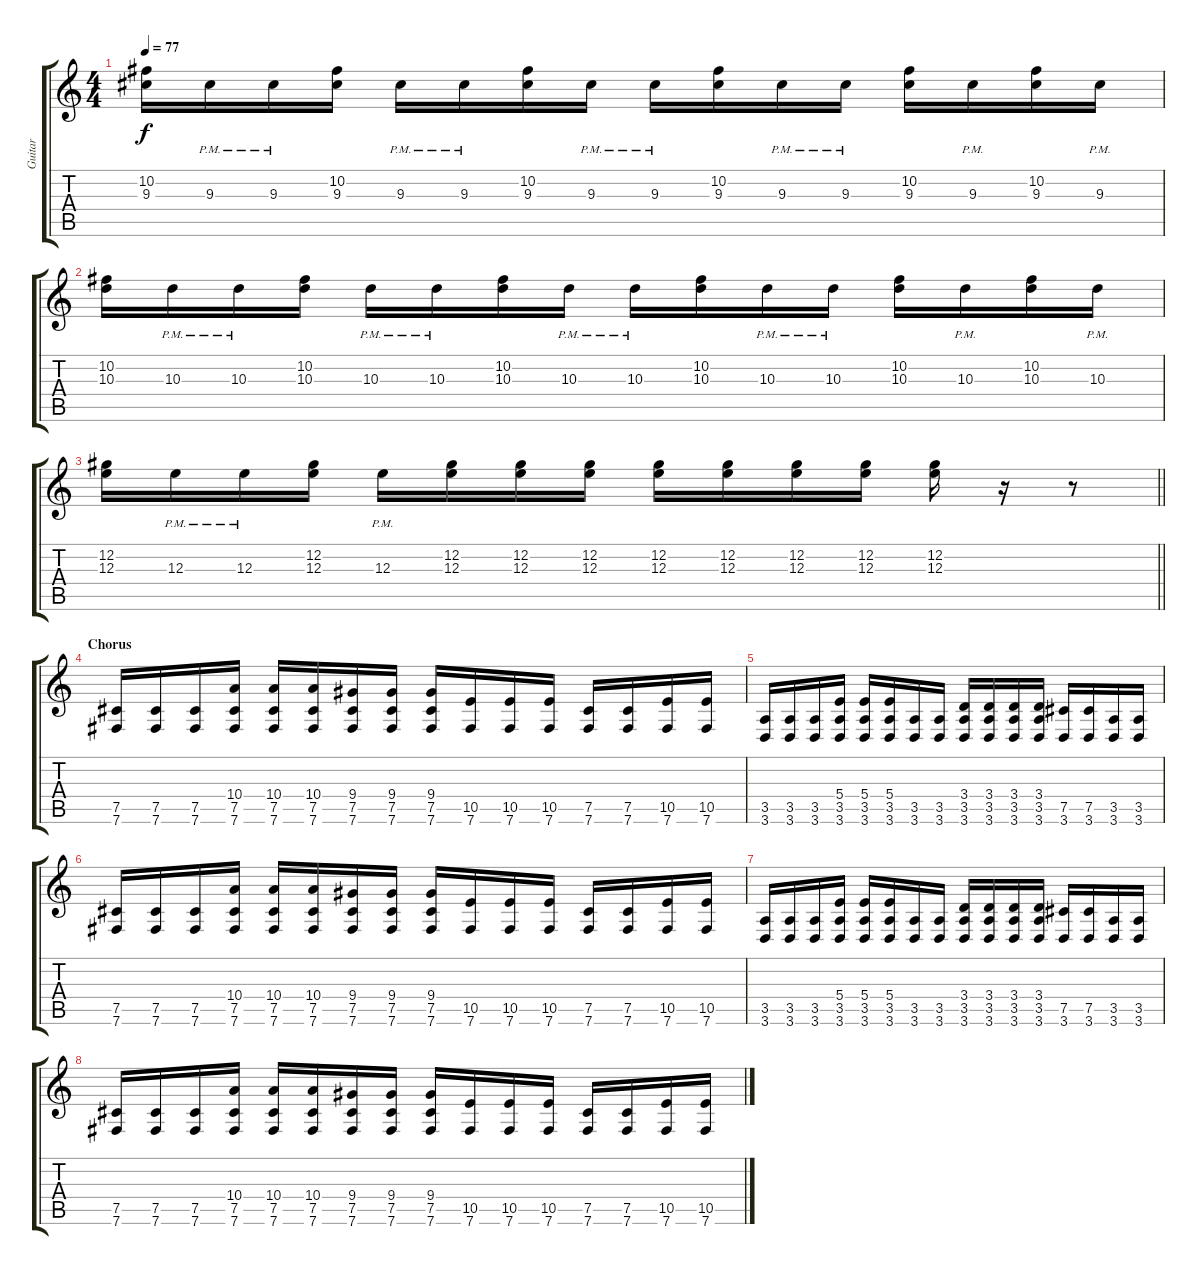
\track ("Guitar" "Guitar") {instrument distortionguitar}
\staff {score tabs}
\tuning (Db4 Ab3 E3 B2 Gb2 B1) {hide}
\ts (4 4)
\tempo 77
\clef g2
\ks c
(10.2 9.3).16{dy f} 9.3{pm}.16 9.3{pm}.16 (10.2 9.3).16 9.3{pm}.16 9.3{pm}.16 (10.2 9.3).16 9.3{pm}.16 9.3{pm}.16 (10.2 9.3).16 9.3{pm}.16 9.3{pm}.16 (10.2 9.3).16 9.3{pm}.16 (10.2 9.3).16 9.3{pm}.16 |
(10.2 10.3).16 10.3{pm}.16 10.3{pm}.16 (10.2 10.3).16 10.3{pm}.16 10.3{pm}.16 (10.2 10.3).16 10.3{pm}.16 10.3{pm}.16 (10.2 10.3).16 10.3{pm}.16 10.3{pm}.16 (10.2 10.3).16 10.3{pm}.16 (10.2 10.3).16 10.3{pm}.16 |
\barLineRight lightlight
(12.2 12.3).16 12.3{pm}.16 12.3{pm}.16 (12.2 12.3).16 12.3{pm}.16 (12.2 12.3).16 (12.2 12.3).16 (12.2 12.3).16 (12.2 12.3).16 (12.2 12.3).16 (12.2 12.3).16 (12.2 12.3).16 (12.2 12.3).16 r.16 r.8 |
\section ("" "Chorus")
(7.5 7.6).16 (7.5 7.6).16 (7.5 7.6).16 (10.4 7.5 7.6).16 (10.4 7.5 7.6).16 (10.4 7.5 7.6).16 (9.4 7.5 7.6).16 (9.4 7.5 7.6).16 (9.4 7.5 7.6).16 (10.5 7.6).16 (10.5 7.6).16 (10.5 7.6).16 (7.5 7.6).16 (7.5 7.6).16 (10.5 7.6).16 (10.5 7.6).16 |
(3.5 3.6).16 (3.5 3.6).16 (3.5 3.6).16 (5.4 3.5 3.6).16 (5.4 3.5 3.6).16 (5.4 3.5 3.6).16 (3.5 3.6).16 (3.5 3.6).16 (3.4 3.5 3.6).16 (3.4 3.5 3.6).16 (3.4 3.5 3.6).16 (3.4 3.5 3.6).16 (7.5 3.6).16 (7.5 3.6).16 (3.5 3.6).16 (3.5 3.6).16 |
(7.5 7.6).16 (7.5 7.6).16 (7.5 7.6).16 (10.4 7.5 7.6).16 (10.4 7.5 7.6).16 (10.4 7.5 7.6).16 (9.4 7.5 7.6).16 (9.4 7.5 7.6).16 (9.4 7.5 7.6).16 (10.5 7.6).16 (10.5 7.6).16 (10.5 7.6).16 (7.5 7.6).16 (7.5 7.6).16 (10.5 7.6).16 (10.5 7.6).16 |
(3.5 3.6).16 (3.5 3.6).16 (3.5 3.6).16 (5.4 3.5 3.6).16 (5.4 3.5 3.6).16 (5.4 3.5 3.6).16 (3.5 3.6).16 (3.5 3.6).16 (3.4 3.5 3.6).16 (3.4 3.5 3.6).16 (3.4 3.5 3.6).16 (3.4 3.5 3.6).16 (7.5 3.6).16 (7.5 3.6).16 (3.5 3.6).16 (3.5 3.6).16 |
(7.5 7.6).16 (7.5 7.6).16 (7.5 7.6).16 (10.4 7.5 7.6).16 (10.4 7.5 7.6).16 (10.4 7.5 7.6).16 (9.4 7.5 7.6).16 (9.4 7.5 7.6).16 (9.4 7.5 7.6).16 (10.5 7.6).16 (10.5 7.6).16 (10.5 7.6).16 (7.5 7.6).16 (7.5 7.6).16 (10.5 7.6).16 (10.5 7.6).16
